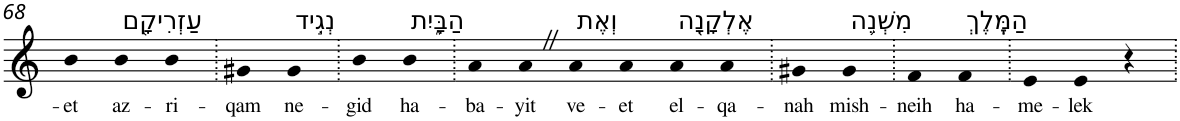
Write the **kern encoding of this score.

**kern	**text
*part1	*part1
*staff1	*staff1
*I"Piano	*
*I'Pno	*
!!LO:PB:g=z
*clefG2	*
*k[]	*
=68	=68
!	!LO:LY:b
4b	-et
!LO:TX:a:t=עַזְרִיקָ֖ם	!
!	!LO:LY:b
4b	az-
!	!LO:LY:b
4b	-ri-
=69.	=69.
!	!LO:LY:b
4g#X	-qam
!LO:TX:a:t=נְגִ֣יד	!
!	!LO:LY:b
4g#	ne-
=70.	=70.
!	!LO:LY:b
4b	-gid
!LO:TX:a:t=הַבָּ֑יִת	!
!	!LO:LY:b
4b	ha-
=71.	=71.
!	!LO:LY:b
4a	-ba-
!	!LO:LY:b
4aZ	-yit
!LO:TX:a:t=וְאֶת	!
!	!LO:LY:b
4a	ve-
!	!LO:LY:b
4a	-et
!LO:TX:a:t=אֶלְקָנָ֖ה	!
!	!LO:LY:b
4a	el-
!	!LO:LY:b
4a	-qa-
=72.	=72.
!	!LO:LY:b
4g#X	-nah
!LO:TX:a:t=מִשְׁנֵ֥ה	!
!	!LO:LY:b
4g#	mish-
=73.	=73.
!	!LO:LY:b
4f	-neih
!LO:TX:a:t=הַמֶּֽלֶךְ	!
!	!LO:LY:b
4f	ha-
=74.	=74.
!	!LO:LY:b
4e	-me-
!	!LO:LY:b
4e	-lek
4r	.
=.	=.
*-	*-
